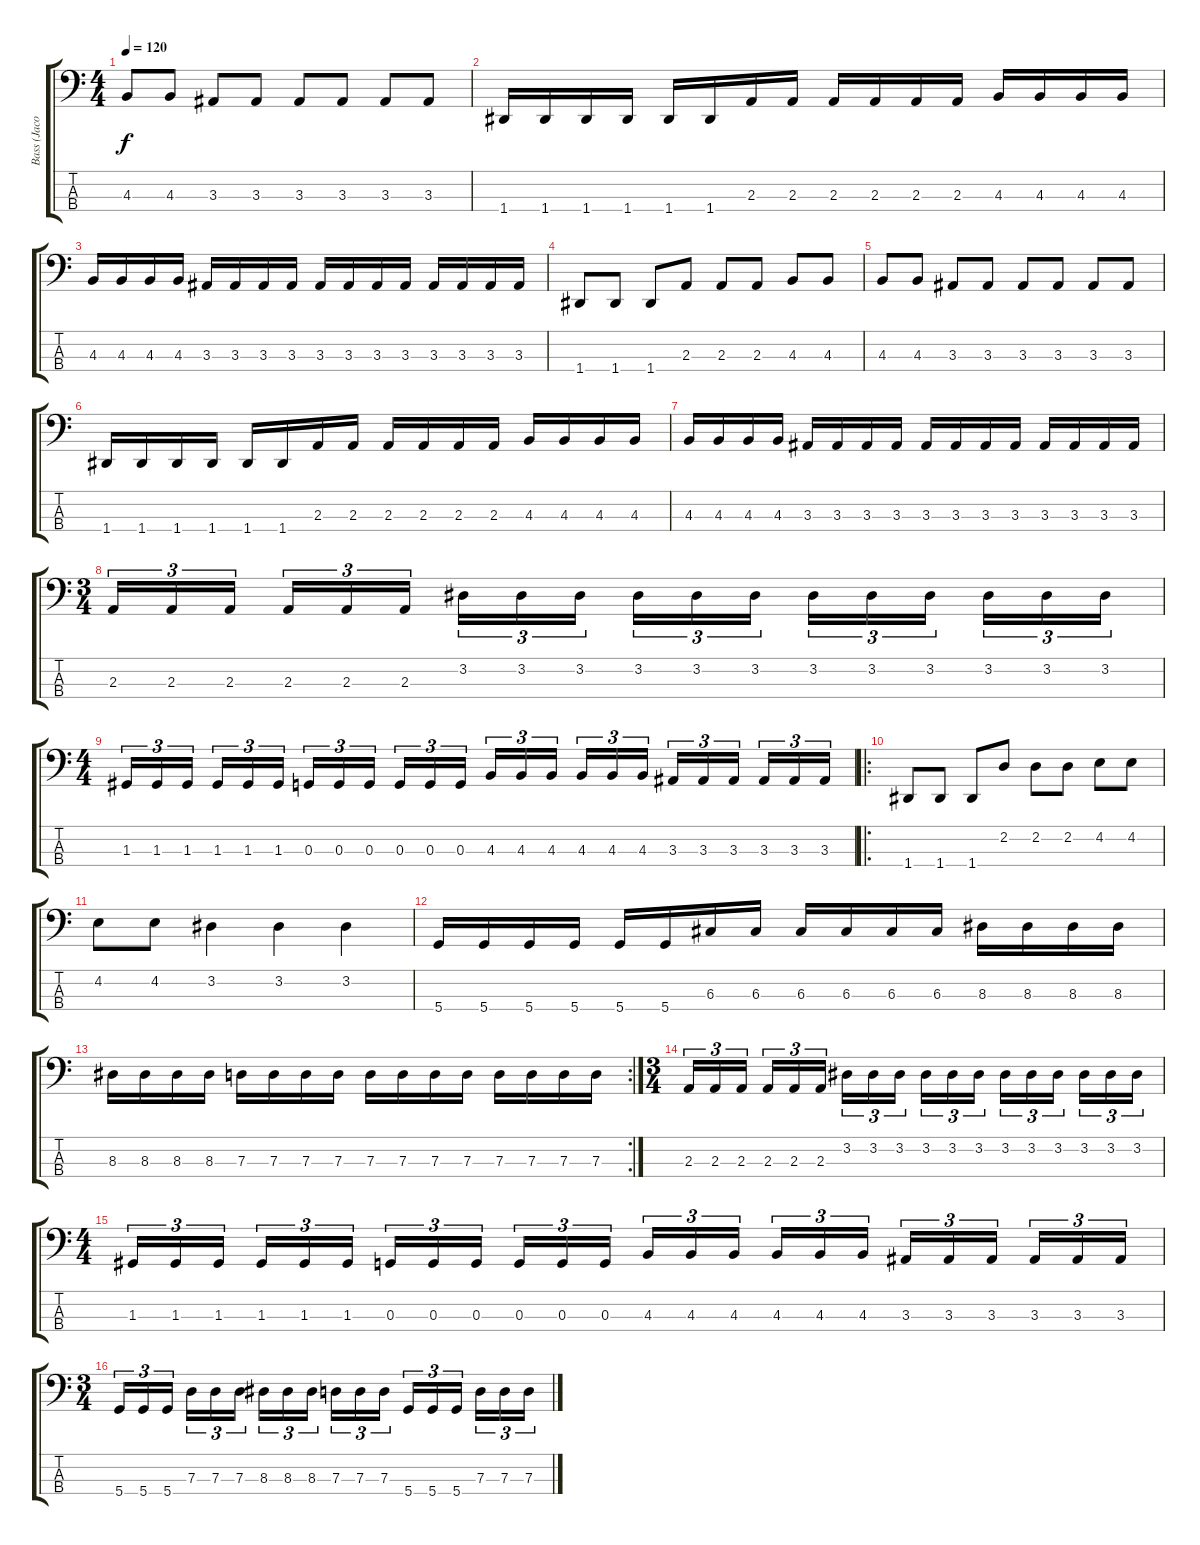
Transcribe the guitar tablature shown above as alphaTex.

\track ("Bass (Jacoby)" "Bass (Jaco") {instrument electricbasspick}
\staff {score tabs}
\tuning (F2 C2 G1 D1) {hide}
\ts (4 4)
\tempo 120
\clef f4
\ks c
4.3.8{dy f} 4.3.8 3.3.8 3.3.8 3.3.8 3.3.8 3.3.8 3.3.8 |
1.4.16 1.4.16 1.4.16 1.4.16 1.4.16 1.4.16 2.3.16 2.3.16 2.3.16 2.3.16 2.3.16 2.3.16 4.3.16 4.3.16 4.3.16 4.3.16 |
4.3.16 4.3.16 4.3.16 4.3.16 3.3.16 3.3.16 3.3.16 3.3.16 3.3.16 3.3.16 3.3.16 3.3.16 3.3.16 3.3.16 3.3.16 3.3.16 |
1.4.8 1.4.8 1.4.8 2.3.8 2.3.8 2.3.8 4.3.8 4.3.8 |
4.3.8 4.3.8 3.3.8 3.3.8 3.3.8 3.3.8 3.3.8 3.3.8 |
1.4.16 1.4.16 1.4.16 1.4.16 1.4.16 1.4.16 2.3.16 2.3.16 2.3.16 2.3.16 2.3.16 2.3.16 4.3.16 4.3.16 4.3.16 4.3.16 |
4.3.16 4.3.16 4.3.16 4.3.16 3.3.16 3.3.16 3.3.16 3.3.16 3.3.16 3.3.16 3.3.16 3.3.16 3.3.16 3.3.16 3.3.16 3.3.16 |
\ts (3 4)
2.3.16{tu (3 2)} 2.3.16{tu (3 2)} 2.3.16{tu (3 2)} 2.3.16{tu (3 2)} 2.3.16{tu (3 2)} 2.3.16{tu (3 2)} 3.2.16{tu (3 2)} 3.2.16{tu (3 2)} 3.2.16{tu (3 2)} 3.2.16{tu (3 2)} 3.2.16{tu (3 2)} 3.2.16{tu (3 2)} 3.2.16{tu (3 2)} 3.2.16{tu (3 2)} 3.2.16{tu (3 2)} 3.2.16{tu (3 2)} 3.2.16{tu (3 2)} 3.2.16{tu (3 2)} |
\ts (4 4)
1.3.16{tu (3 2)} 1.3.16{tu (3 2)} 1.3.16{tu (3 2)} 1.3.16{tu (3 2)} 1.3.16{tu (3 2)} 1.3.16{tu (3 2)} 0.3.16{tu (3 2)} 0.3.16{tu (3 2)} 0.3.16{tu (3 2)} 0.3.16{tu (3 2)} 0.3.16{tu (3 2)} 0.3.16{tu (3 2)} 4.3.16{tu (3 2)} 4.3.16{tu (3 2)} 4.3.16{tu (3 2)} 4.3.16{tu (3 2)} 4.3.16{tu (3 2)} 4.3.16{tu (3 2)} 3.3.16{tu (3 2)} 3.3.16{tu (3 2)} 3.3.16{tu (3 2)} 3.3.16{tu (3 2)} 3.3.16{tu (3 2)} 3.3.16{tu (3 2)} |
\ro
1.4.8 1.4.8 1.4.8 2.2.8 2.2.8 2.2.8 4.2.8 4.2.8 |
4.2.8 4.2.8 3.2.4 3.2.4 3.2.4 |
5.4.16 5.4.16 5.4.16 5.4.16 5.4.16 5.4.16 6.3.16 6.3.16 6.3.16 6.3.16 6.3.16 6.3.16 8.3.16 8.3.16 8.3.16 8.3.16 |
\rc 2
8.3.16 8.3.16 8.3.16 8.3.16 7.3.16 7.3.16 7.3.16 7.3.16 7.3.16 7.3.16 7.3.16 7.3.16 7.3.16 7.3.16 7.3.16 7.3.16 |
\ts (3 4)
2.3.16{tu (3 2)} 2.3.16{tu (3 2)} 2.3.16{tu (3 2)} 2.3.16{tu (3 2)} 2.3.16{tu (3 2)} 2.3.16{tu (3 2)} 3.2.16{tu (3 2)} 3.2.16{tu (3 2)} 3.2.16{tu (3 2)} 3.2.16{tu (3 2)} 3.2.16{tu (3 2)} 3.2.16{tu (3 2)} 3.2.16{tu (3 2)} 3.2.16{tu (3 2)} 3.2.16{tu (3 2)} 3.2.16{tu (3 2)} 3.2.16{tu (3 2)} 3.2.16{tu (3 2)} |
\ts (4 4)
1.3.16{tu (3 2)} 1.3.16{tu (3 2)} 1.3.16{tu (3 2)} 1.3.16{tu (3 2)} 1.3.16{tu (3 2)} 1.3.16{tu (3 2)} 0.3.16{tu (3 2)} 0.3.16{tu (3 2)} 0.3.16{tu (3 2)} 0.3.16{tu (3 2)} 0.3.16{tu (3 2)} 0.3.16{tu (3 2)} 4.3.16{tu (3 2)} 4.3.16{tu (3 2)} 4.3.16{tu (3 2)} 4.3.16{tu (3 2)} 4.3.16{tu (3 2)} 4.3.16{tu (3 2)} 3.3.16{tu (3 2)} 3.3.16{tu (3 2)} 3.3.16{tu (3 2)} 3.3.16{tu (3 2)} 3.3.16{tu (3 2)} 3.3.16{tu (3 2)} |
\ts (3 4)
5.4.16{tu (3 2)} 5.4.16{tu (3 2)} 5.4.16{tu (3 2)} 7.3.16{tu (3 2)} 7.3.16{tu (3 2)} 7.3.16{tu (3 2)} 8.3.16{tu (3 2)} 8.3.16{tu (3 2)} 8.3.16{tu (3 2)} 7.3.16{tu (3 2)} 7.3.16{tu (3 2)} 7.3.16{tu (3 2)} 5.4.16{tu (3 2)} 5.4.16{tu (3 2)} 5.4.16{tu (3 2)} 7.3.16{tu (3 2)} 7.3.16{tu (3 2)} 7.3.16{tu (3 2)}
